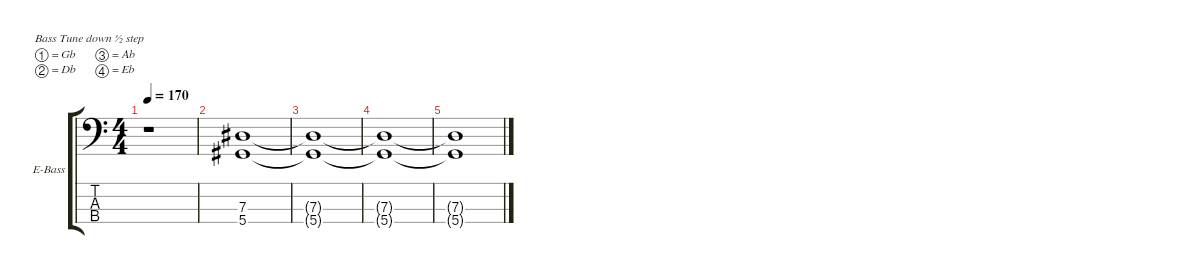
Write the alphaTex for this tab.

\defaultSystemsLayout 4
\hideDynamics
\bracketExtendMode groupsimilarinstruments
\firstSystemTrackNameOrientation horizontal
\otherSystemsTrackNameOrientation horizontal
\track ("Bass" "E-Bass") {instrument electricbassfinger}
\staff {score tabs}
\tuning (Gb2 Db2 Ab1 Eb1)
\ts (4 4)
\tempo 170
\clef f4
\ks c
r.1{dy mf} |
(7.3 5.4).1{dy f} |
(7.3{t} 5.4{t}).1 |
(7.3{t} 5.4{t}).1 |
(7.3{t} 5.4{t}).1
